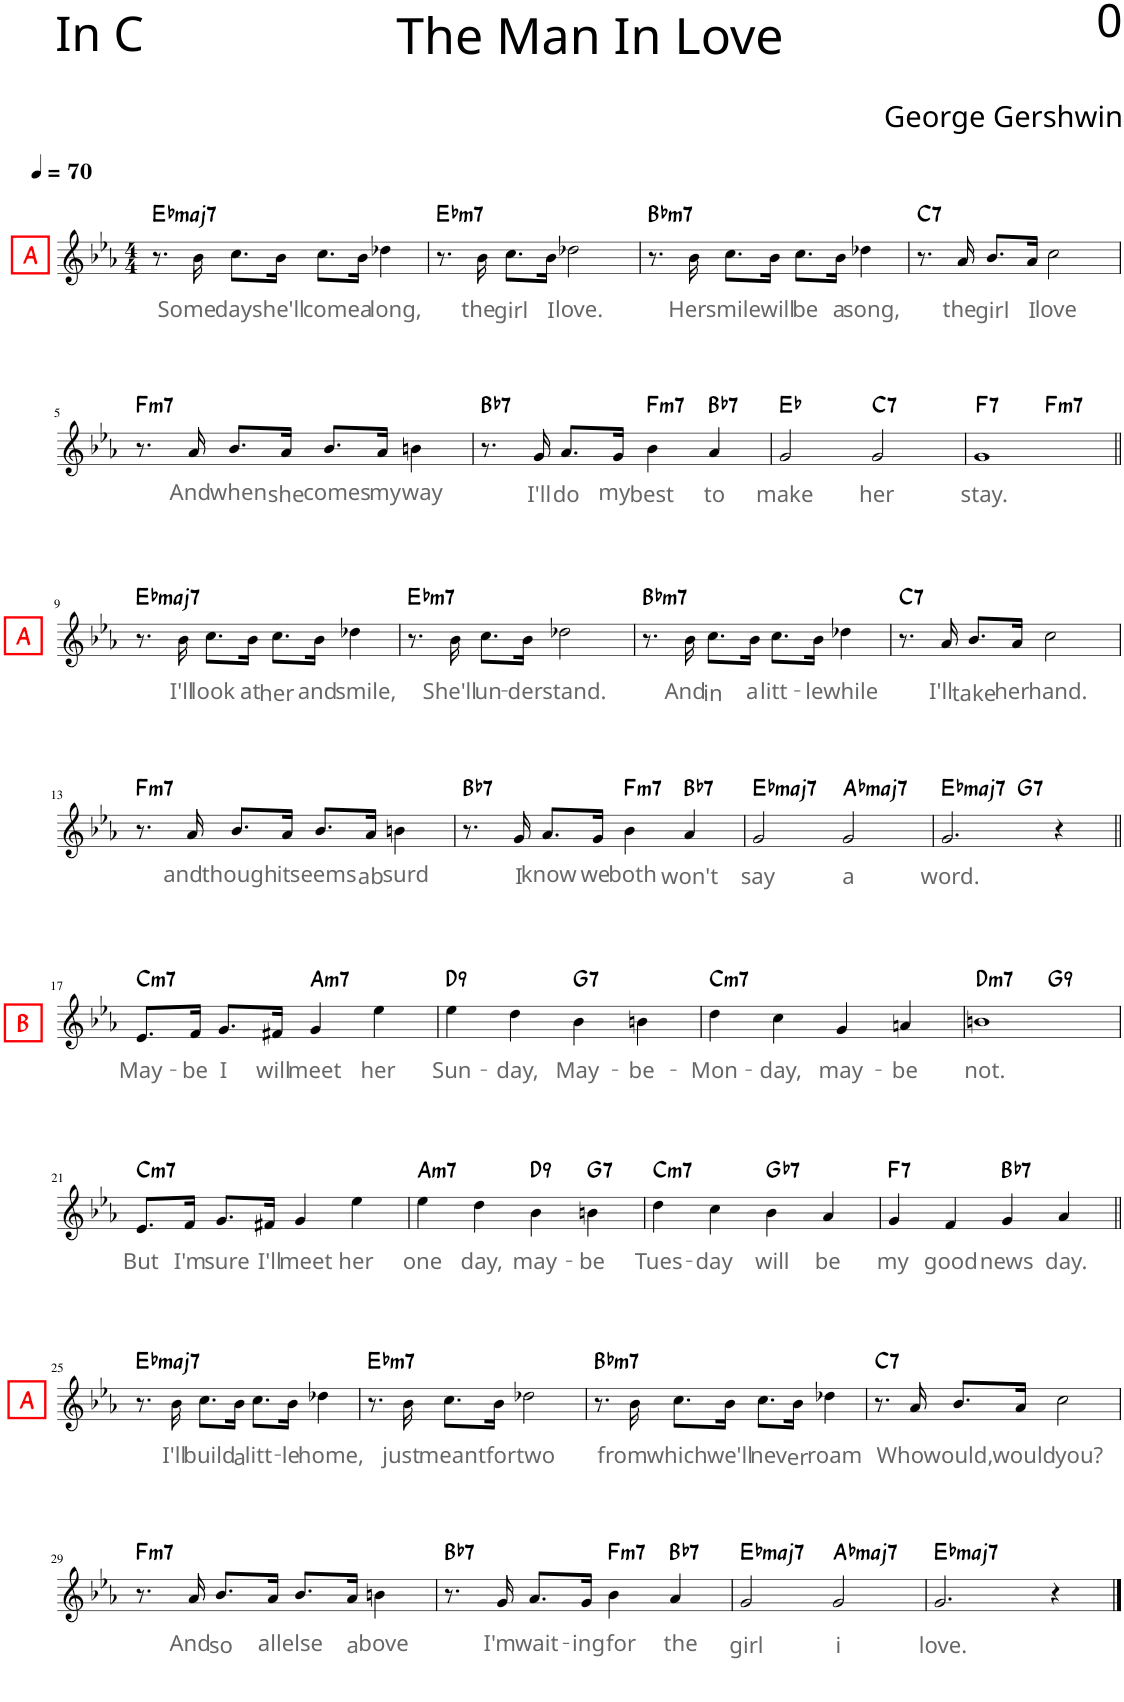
**kern	**text	**harte
*part1	*part1	*part1
*staff1	*staff1	*
*I"Piano	*	*
*I'Pno.	*	*
*clefG2	*	*
*k[b-e-a-]	*	*
*M4/4	*	*
*MM70	*	*
=1	=1	=1
!LO:TX:a:B:color=#FF0000:t=A	!	!LO:H:kt=maj7
8.r	.	Eb:maj7
!	!LO:LY:b:color=#666666	!
16b-\	Some-	.
!	!LO:LY:b:color=#666666	!
8.cc\L	-day	.
!	!LO:LY:b:color=#666666	!
16b-\Jk	she'll	.
!	!LO:LY:b:color=#666666	!
8.cc\L	come	.
!	!LO:LY:b:color=#666666	!
16b-\Jk	a-	.
!	!LO:LY:b:color=#666666	!
4dd-X\	-long,	.
=2	=2	=2
!	!	!LO:H:kt=m7
8.r	.	Eb:min7
!	!LO:LY:b:color=#666666	!
16b-\	the	.
!	!LO:LY:b:color=#666666	!
8.cc\L	girl	.
!	!LO:LY:b:color=#666666	!
16b-\Jk	I	.
!	!LO:LY:b:color=#666666	!
2dd-X\	love.	.
=3	=3	=3
!	!	!LO:H:kt=m7
8.r	.	Bb:min7
!	!LO:LY:b:color=#666666	!
16b-\	Her	.
!	!LO:LY:b:color=#666666	!
8.cc\L	smile	.
!	!LO:LY:b:color=#666666	!
16b-\Jk	will	.
!	!LO:LY:b:color=#666666	!
8.cc\L	be	.
!	!LO:LY:b:color=#666666	!
16b-\Jk	a	.
!	!LO:LY:b:color=#666666	!
4dd-X\	song,	.
=4	=4	=4
!	!	!LO:H:kt=7
8.r	.	C:7
!	!LO:LY:b:color=#666666	!
16a-/	the	.
!	!LO:LY:b:color=#666666	!
8.b-/L	girl	.
!	!LO:LY:b:color=#666666	!
16a-/Jk	I	.
!	!LO:LY:b:color=#666666	!
2cc\	love	.
!!LO:LB:g=z
=5	=5	=5
!	!	!LO:H:kt=m7
8.r	.	F:min7
!	!LO:LY:b:color=#666666	!
16a-/	And	.
!	!LO:LY:b:color=#666666	!
8.b-/L	when	.
!	!LO:LY:b:color=#666666	!
16a-/Jk	she	.
!	!LO:LY:b:color=#666666	!
8.b-/L	comes	.
!	!LO:LY:b:color=#666666	!
16a-/Jk	my	.
!	!LO:LY:b:color=#666666	!
4bn\	way	.
=6	=6	=6
!	!	!LO:H:kt=7
8.r	.	Bb:7
!	!LO:LY:b:color=#666666	!
16g/	I'll	.
!	!LO:LY:b:color=#666666	!
8.a-/L	do	.
!	!LO:LY:b:color=#666666	!
16g/Jk	my	.
!	!LO:LY:b:color=#666666	!LO:H:kt=m7
4b-\	best	F:min7
!	!LO:LY:b:color=#666666	!LO:H:kt=7
4a-/	to	Bb:7
=7	=7	=7
!	!LO:LY:b:color=#666666	!
2g/	make	Eb:maj
!	!LO:LY:b:color=#666666	!LO:H:kt=7
2g/	her	C:7
=8	=8	=8
!	!LO:LY:b:color=#666666	!LO:H:kt=7
*^	*	*
1g	2ryy	stay.	F:7
!	!	!	!LO:H:kt=m7
.	2ryy	.	F:min7
!!LO:LB:g=z	!!
=9||	=9||	=9||	=9||
!LO:TX:a:B:color=#FF0000:t=A	!	!	!LO:H:kt=maj7
*v	*v	*	*
8.r	.	Eb:maj7
!	!LO:LY:b:color=#666666	!
16b-\	I'll	.
!	!LO:LY:b:color=#666666	!
8.cc\L	look	.
!	!LO:LY:b:color=#666666	!
16b-\Jk	at	.
!	!LO:LY:b:color=#666666	!
8.cc\L	her	.
!	!LO:LY:b:color=#666666	!
16b-\Jk	and	.
!	!LO:LY:b:color=#666666	!
4dd-X\	smile,	.
=10	=10	=10
!	!	!LO:H:kt=m7
8.r	.	Eb:min7
!	!LO:LY:b:color=#666666	!
16b-\	She'll	.
!	!LO:LY:b:color=#666666	!
8.cc\L	un-	.
!	!LO:LY:b:color=#666666	!
16b-\Jk	-der-	.
!	!LO:LY:b:color=#666666	!
2dd-X\	-stand.	.
=11	=11	=11
!	!	!LO:H:kt=m7
8.r	.	Bb:min7
!	!LO:LY:b:color=#666666	!
16b-\	And	.
!	!LO:LY:b:color=#666666	!
8.cc\L	in	.
!	!LO:LY:b:color=#666666	!
16b-\Jk	a	.
!	!LO:LY:b:color=#666666	!
8.cc\L	litt-	.
!	!LO:LY:b:color=#666666	!
16b-\Jk	-le	.
!	!LO:LY:b:color=#666666	!
4dd-X\	while	.
=12	=12	=12
!	!	!LO:H:kt=7
8.r	.	C:7
!	!LO:LY:b:color=#666666	!
16a-/	I'll	.
!	!LO:LY:b:color=#666666	!
8.b-/L	take	.
!	!LO:LY:b:color=#666666	!
16a-/Jk	her	.
!	!LO:LY:b:color=#666666	!
2cc\	hand.	.
!!LO:LB:g=z
=13	=13	=13
!	!	!LO:H:kt=m7
8.r	.	F:min7
!	!LO:LY:b:color=#666666	!
16a-/	and	.
!	!LO:LY:b:color=#666666	!
8.b-/L	though	.
!	!LO:LY:b:color=#666666	!
16a-/Jk	it	.
!	!LO:LY:b:color=#666666	!
8.b-/L	seems	.
!	!LO:LY:b:color=#666666	!
16a-/Jk	ab-	.
!	!LO:LY:b:color=#666666	!
4bn\	-surd	.
=14	=14	=14
!	!	!LO:H:kt=7
8.r	.	Bb:7
!	!LO:LY:b:color=#666666	!
16g/	I	.
!	!LO:LY:b:color=#666666	!
8.a-/L	know	.
!	!LO:LY:b:color=#666666	!
16g/Jk	we	.
!	!LO:LY:b:color=#666666	!LO:H:kt=m7
4b-\	both	F:min7
!	!LO:LY:b:color=#666666	!LO:H:kt=7
4a-/	won't	Bb:7
=15	=15	=15
!	!LO:LY:b:color=#666666	!LO:H:kt=maj7
2g/	say	Eb:maj7
!	!LO:LY:b:color=#666666	!LO:H:kt=maj7
2g/	a	Ab:maj7
=16	=16	=16
!	!LO:LY:b:color=#666666	!LO:H:kt=maj7
*^	*	*
2.g/	2ryy	word.	Eb:maj7
!	!	!	!LO:H:kt=7
.	2ryy	.	G:7
4r	.	.	.
!!LO:LB:g=z	!!
=17||	=17||	=17||	=17||
!LO:TX:a:B:color=#FF0000:t=B	!	!	!
!	!	!LO:LY:b:color=#666666	!LO:H:kt=m7
*v	*v	*	*
8.e-/L	May-	C:min7
!	!LO:LY:b:color=#666666	!
16f/Jk	-be	.
!	!LO:LY:b:color=#666666	!
8.g/L	I	.
!	!LO:LY:b:color=#666666	!
16f#X/Jk	will	.
!	!LO:LY:b:color=#666666	!LO:H:kt=m7
4g/	meet	A:min7
!	!LO:LY:b:color=#666666	!
4ee-\	her	.
=18	=18	=18
!	!LO:LY:b:color=#666666	!LO:H:kt=9
4ee-\	Sun-	D:9
!	!LO:LY:b:color=#666666	!
4dd\	-day,	.
!	!LO:LY:b:color=#666666	!LO:H:kt=7
4b-\	May-	G:7
!	!LO:LY:b:color=#666666	!
4bn\	-be-	.
=19	=19	=19
!	!LO:LY:b:color=#666666	!LO:H:kt=m7
4dd\	-Mon-	C:min7
!	!LO:LY:b:color=#666666	!
4cc\	-day,	.
!	!LO:LY:b:color=#666666	!
4g/	may-	.
!	!LO:LY:b:color=#666666	!
4an/	-be	.
=20	=20	=20
!	!LO:LY:b:color=#666666	!LO:H:kt=m7
*^	*	*
1bn	2ryy	not.	D:min7
!	!	!	!LO:H:kt=9
.	2ryy	.	G:9
!!LO:LB:g=z	!!
=21	=21	=21	=21
!	!	!LO:LY:b:color=#666666	!LO:H:kt=m7
*v	*v	*	*
8.e-/L	But	C:min7
!	!LO:LY:b:color=#666666	!
16f/Jk	I'm	.
!	!LO:LY:b:color=#666666	!
8.g/L	sure	.
!	!LO:LY:b:color=#666666	!
16f#X/Jk	I'll	.
!	!LO:LY:b:color=#666666	!
4g/	meet	.
!	!LO:LY:b:color=#666666	!
4ee-\	her	.
=22	=22	=22
!	!LO:LY:b:color=#666666	!LO:H:kt=m7
4ee-\	one	A:min7
!	!LO:LY:b:color=#666666	!
4dd\	day,	.
!	!LO:LY:b:color=#666666	!LO:H:kt=9
4b-\	may-	D:9
!	!LO:LY:b:color=#666666	!LO:H:kt=7
4bn\	-be	G:7
=23	=23	=23
!	!LO:LY:b:color=#666666	!LO:H:kt=m7
4dd\	Tues-	C:min7
!	!LO:LY:b:color=#666666	!
4cc\	-day	.
!	!LO:LY:b:color=#666666	!LO:H:kt=7
4b-\	will	Gb:7
!	!LO:LY:b:color=#666666	!
4a-/	be	.
=24	=24	=24
!	!LO:LY:b:color=#666666	!LO:H:kt=7
4g/	my	F:7
!	!LO:LY:b:color=#666666	!
4f/	good	.
!	!LO:LY:b:color=#666666	!LO:H:kt=7
4g/	news	Bb:7
!	!LO:LY:b:color=#666666	!
4a-/	day.	.
!!LO:LB:g=z
=25||	=25||	=25||
!LO:TX:a:B:color=#FF0000:t=A	!	!LO:H:kt=maj7
8.r	.	Eb:maj7
!	!LO:LY:b:color=#666666	!
16b-\	I'll	.
!	!LO:LY:b:color=#666666	!
8.cc\L	build	.
!	!LO:LY:b:color=#666666	!
16b-\Jk	a	.
!	!LO:LY:b:color=#666666	!
8.cc\L	litt-	.
!	!LO:LY:b:color=#666666	!
16b-\Jk	-le	.
!	!LO:LY:b:color=#666666	!
4dd-X\	home,	.
=26	=26	=26
!	!	!LO:H:kt=m7
8.r	.	Eb:min7
!	!LO:LY:b:color=#666666	!
16b-\	just	.
!	!LO:LY:b:color=#666666	!
8.cc\L	meant	.
!	!LO:LY:b:color=#666666	!
16b-\Jk	for	.
!	!LO:LY:b:color=#666666	!
2dd-X\	two	.
=27	=27	=27
!	!	!LO:H:kt=m7
8.r	.	Bb:min7
!	!LO:LY:b:color=#666666	!
16b-\	from	.
!	!LO:LY:b:color=#666666	!
8.cc\L	which	.
!	!LO:LY:b:color=#666666	!
16b-\Jk	we'll	.
!	!LO:LY:b:color=#666666	!
8.cc\L	nev-	.
!	!LO:LY:b:color=#666666	!
16b-\Jk	-er	.
!	!LO:LY:b:color=#666666	!
4dd-X\	roam	.
=28	=28	=28
!	!	!LO:H:kt=7
8.r	.	C:7
!	!LO:LY:b:color=#666666	!
16a-/	Who	.
!	!LO:LY:b:color=#666666	!
8.b-/L	would,	.
!	!LO:LY:b:color=#666666	!
16a-/Jk	would	.
!	!LO:LY:b:color=#666666	!
2cc\	you?	.
!!LO:LB:g=z
=29	=29	=29
!	!	!LO:H:kt=m7
8.r	.	F:min7
!	!LO:LY:b:color=#666666	!
16a-/	And	.
!	!LO:LY:b:color=#666666	!
8.b-/L	so	.
!	!LO:LY:b:color=#666666	!
16a-/Jk	all	.
!	!LO:LY:b:color=#666666	!
8.b-/L	else	.
!	!LO:LY:b:color=#666666	!
16a-/Jk	a-	.
!	!LO:LY:b:color=#666666	!
4bn\	-bove	.
=30	=30	=30
!	!	!LO:H:kt=7
8.r	.	Bb:7
!	!LO:LY:b:color=#666666	!
16g/	I'm	.
!	!LO:LY:b:color=#666666	!
8.a-/L	wait-	.
!	!LO:LY:b:color=#666666	!
16g/Jk	-ing	.
!	!LO:LY:b:color=#666666	!LO:H:kt=m7
4b-\	for	F:min7
!	!LO:LY:b:color=#666666	!LO:H:kt=7
4a-/	the	Bb:7
=31	=31	=31
!	!LO:LY:b:color=#666666	!LO:H:kt=maj7
2g/	girl	Eb:maj7
!	!LO:LY:b:color=#666666	!LO:H:kt=maj7
2g/	i	Ab:maj7
=32	=32	=32
!	!LO:LY:b:color=#666666	!LO:H:kt=maj7
2.g/	love.	Eb:maj7
4r	.	.
==	==	==
*-	*-	*-
